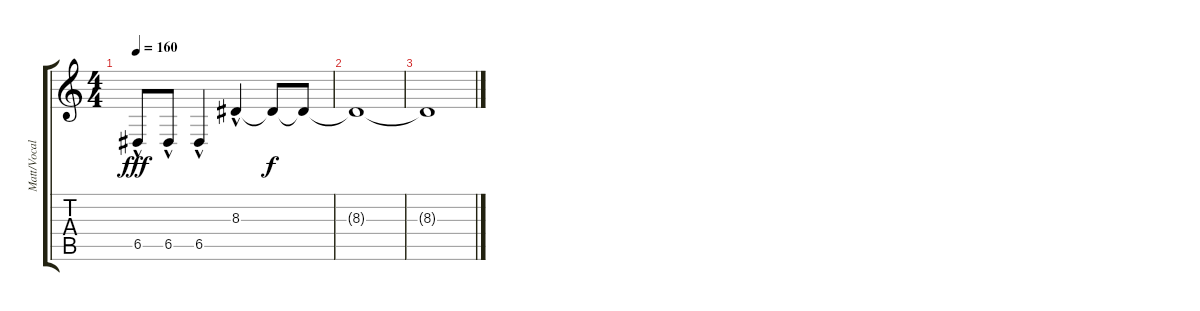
\track ("Matt/Vocals" "Matt/Vocal") {instrument flute}
\staff {score tabs}
\tuning (E4 B3 G3 D3 A2 E2) {hide}
\ts (4 4)
\tempo 160
\clef g2
\ks c
6.5{hac}.8{dy fff} 6.5{hac}.8 6.5{hac}.4 8.3{hac}.4 8.3{t}.8{dy f} 8.3{t}.8 |
8.3{t}.1 |
8.3{t}.1
